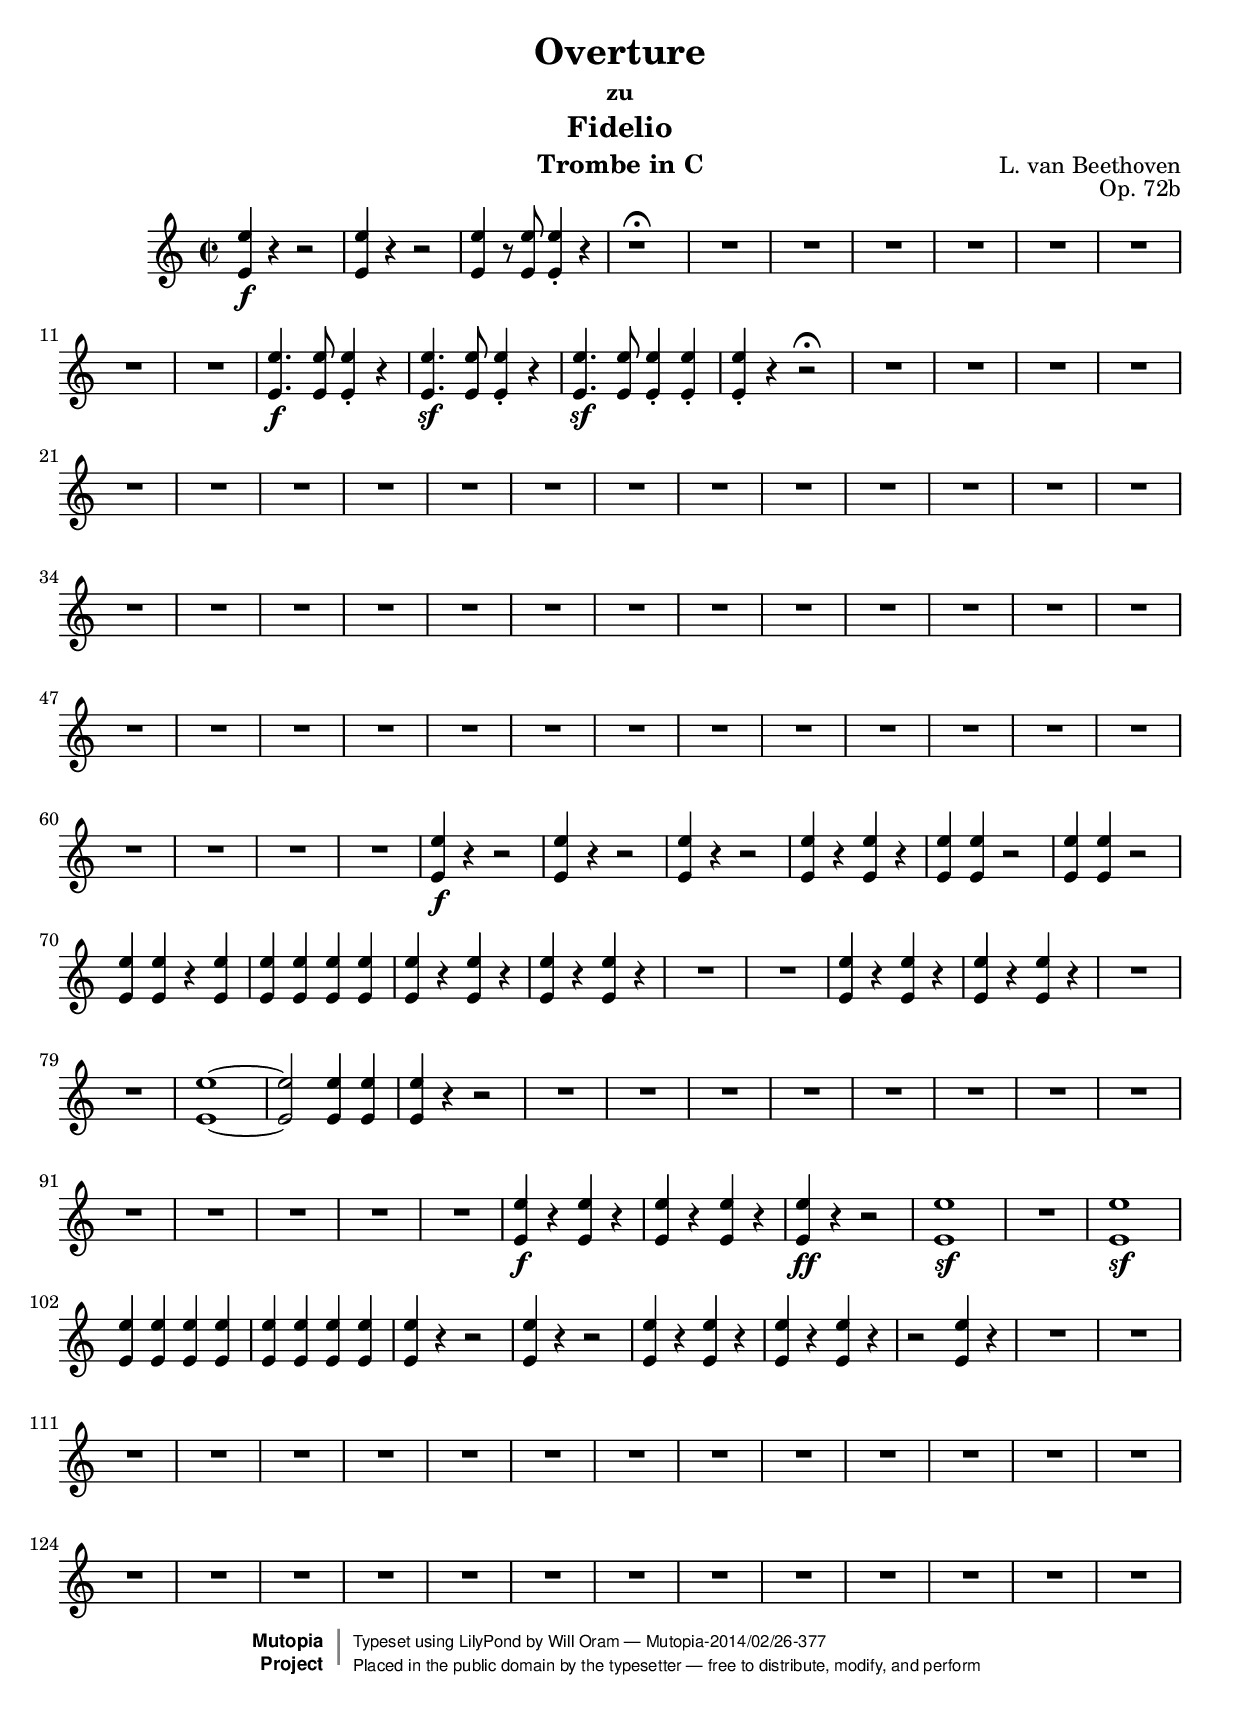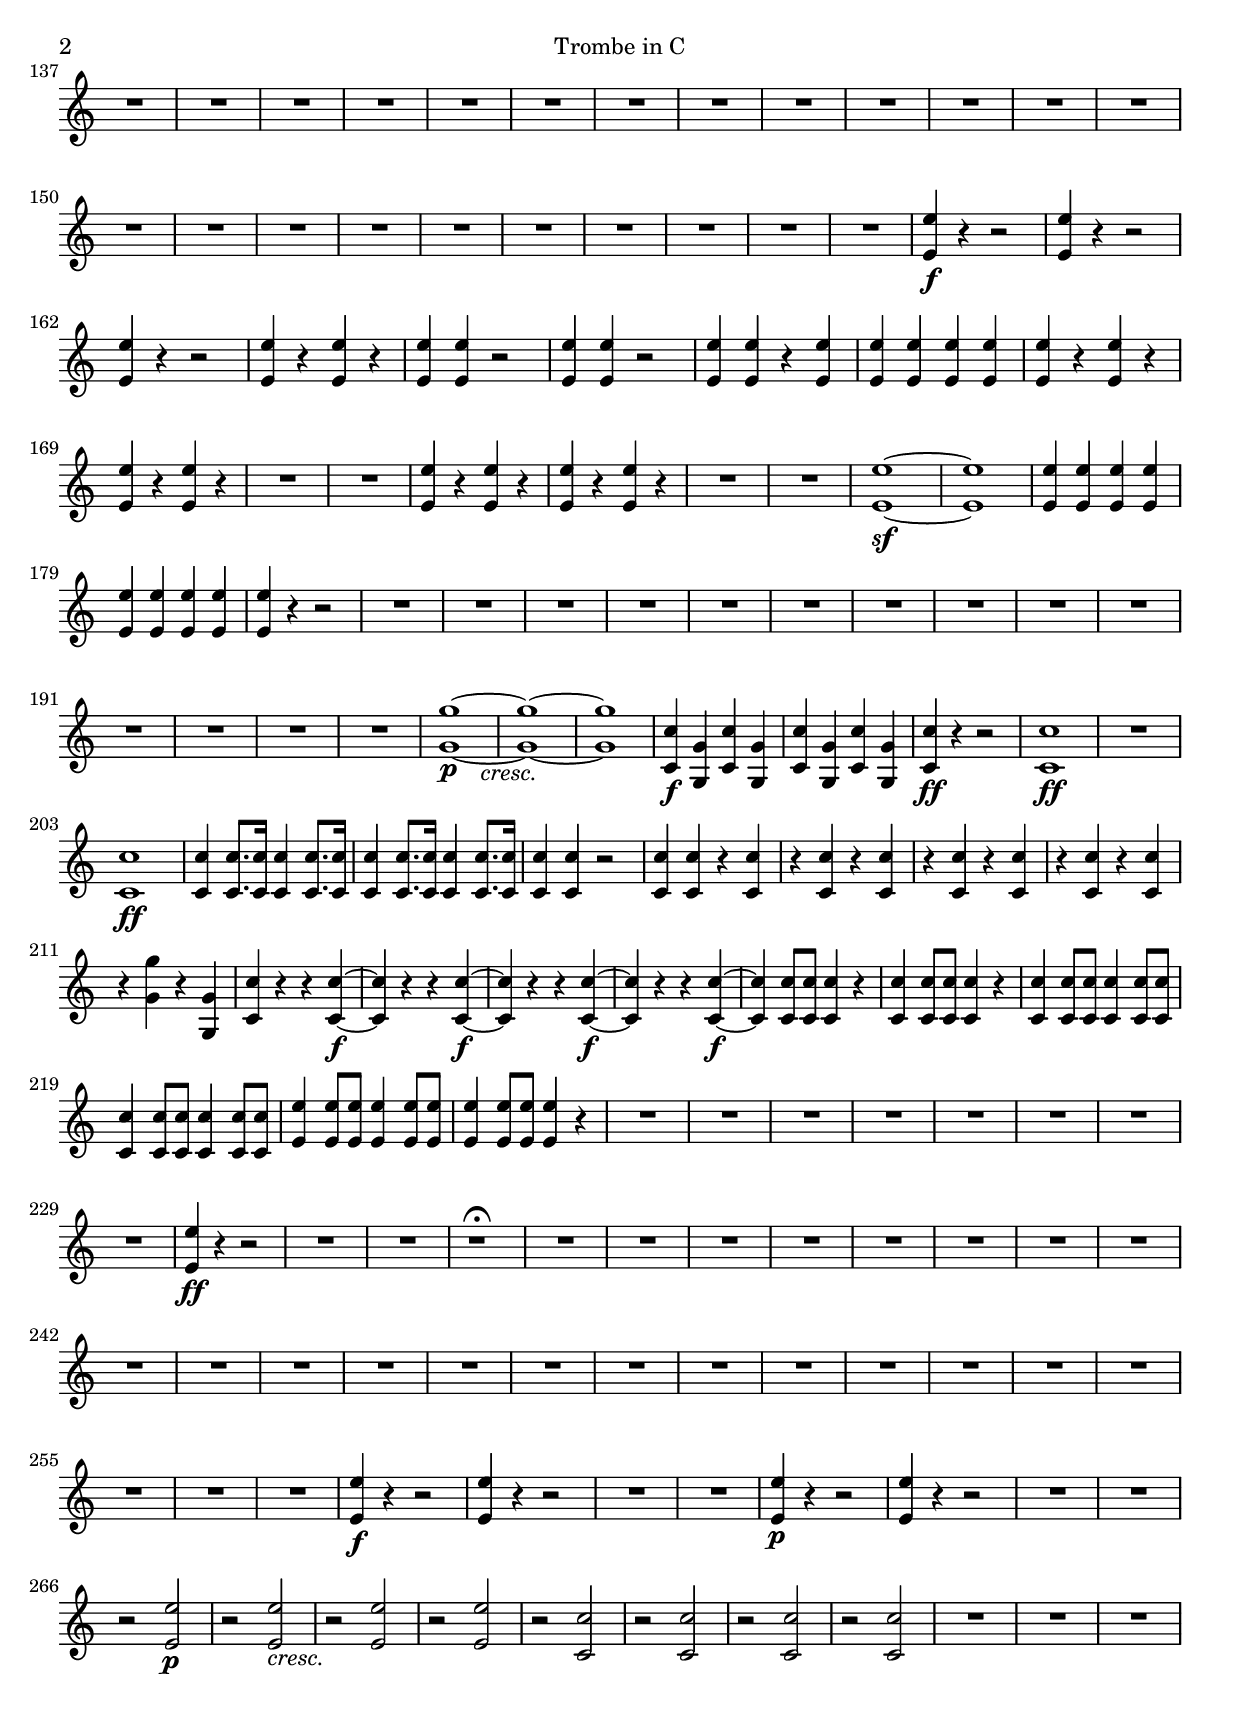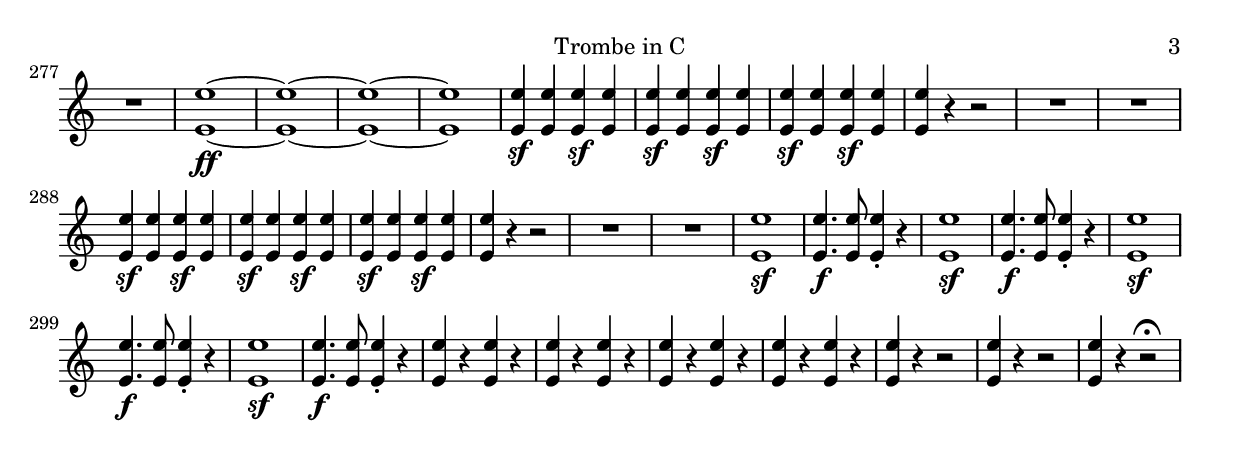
\version "2.18.0"
\include "english.ly"
\include "defs.ly"
\include "header.ly"
\header {
  instrument = "Trombe in C"
}

\version "2.18.0"
theTrumpets =  \relative c' {
	\clef "treble"
	\time 2/2
	\key c \major

	< e e' >4\f r r2
	< e e' >4 r r2
	< e e' >4 r8 < e e' > < e e' >4-. r
	r1\fermata

	R1*8

	< e e' >4.\f < e e' >8 < e e' >4-. r
	< e e' >4.\sf < e e' >8 < e e' >4-. r
	< e e' >4.\sf < e e' >8 < e e' >4-. < e e' >-.
	< e e' >-. r r2\fermata

	R1*47

	< e e' >4\f r r2
	< e e' >4 r r2
	< e e' >4 r r2
	< e e' >4 r < e e' >4 r
	< e e' >4 < e e' >4 r2
	< e e' >4 < e e' >4 r2
	< e e' >4 < e e' >4 r < e e' >4
	< e e' >4 < e e' >4 < e e' >4 < e e' >4
	< e e' >4 r < e e' >4 r
	< e e' >4 r < e e' >4 r

	R1*2

	< e e' >4 r < e e' >4 r
	< e e' >4 r < e e' >4 r

	R1*2

	< e e' >1~
	< e e' >2 < e e' >4 < e e' >4
	< e e' > r r2

	R1*13

	< e e' >4\f r < e e' >4 r
	< e e' >4 r < e e' >4 r
	< e e' >4\ff r r2
	< e e' >1\sf
	R1
	< e e' >1\sf
	< e e' >4 < e e' >4 < e e' >4 < e e' >4
	< e e' >4 < e e' >4 < e e' >4 < e e' >4
	< e e' >4 r r2
	< e e' >4 r r2
	< e e' >4 r < e e' >4 r
	< e e' >4 r < e e' >4 r
	r2 < e e' >4 r

	R1*51

	< e e' >4\f r r2
	< e e' >4 r r2
	< e e' >4 r r2
	< e e' >4 r < e e' >4 r
	< e e' >4 < e e' >4 r2
	< e e' >4 < e e' >4 r2
	< e e' >4 < e e' >4 r < e e' >4
	< e e' >4 < e e' >4 < e e' >4 < e e' >4
	< e e' >4 r < e e' >4 r
	< e e' >4 r < e e' >4 r

	R1*2

	< e e' >4 r < e e' >4 r
	< e e' >4 r < e e' >4 r

	R1*2

	< e e' >1\sf~
	< e e' >
	< e e' >4 < e e' >4 < e e' >4 < e e' >4
	< e e' >4 < e e' >4 < e e' >4 < e e' >4
	< e e' >4 r r2

	R1*14

	< g g' >1\p~_\markup { \translate #(cons 4 0) \italic cresc. }
	< g g' >~
	< g g' >
	< c, c' >4\f < g g' > < c c' > < g g' >
	< c c' >4 < g g' > < c c' > < g g' >
	< c c' >\ff r r2
	< c c' >1\ff
	R1
	< c c' >1\ff
	< c c' >4 < c c' >8. < c c' >16 < c c' >4 < c c' >8. < c c' >16
	< c c' >4 < c c' >8. < c c' >16 < c c' >4 < c c' >8. < c c' >16
	< c c' >4 < c c' > r2
	< c c' >4 < c c' > r < c c' >
	r < c c' > r < c c' >
	r < c c' > r < c c' >
	r < c c' > r < c c' >
	r < g' g' > r < g, g' >
	< c c' > r r < c c' >\f~
	< c c' > r r < c c' >\f~
	< c c' > r r < c c' >\f~
	< c c' > r r < c c' >\f~
	< c c' > < c c' >8 < c c' > < c c' >4 r
	< c c' >4 < c c' >8 < c c' > < c c' >4 r
	< c c' >4 < c c' >8 < c c' > < c c' >4 < c c' >8 < c c' >
	< c c' >4 < c c' >8 < c c' > < c c' >4 < c c' >8 < c c' >
	< e e' >4 < e e' >8 < e e' > < e e' >4 < e e' >8 < e e' >
	< e e' >4 < e e' >8 < e e' > < e e' >4 r

	R1*8

	< e e' >4\ff r r2

	R1*2
	r1\fermata

	R1*24

	< e e' >4\f r r2
	< e e' >4 r r2

	R1*2

	< e e' >4\p r r2
	< e e' >4 r r2

	R1*2

	r2 < e e' >2\p
	r2 < e e' >_\cr
	r2 < e e' >
	r2 < e e' >
	r < c c' >
	r < c c' >
	r < c c' >
	r < c c' >

	R1*4

	< e e' >1\ff~
	< e e' >~
	< e e' >~
	< e e' >
	< e e' >4\sf < e e' > < e e' >\sf < e e' >
	< e e' >4\sf < e e' > < e e' >\sf < e e' >
	< e e' >4\sf < e e' > < e e' >\sf < e e' >
	< e e' > r r2

	R1*2

	< e e' >4\sf < e e' > < e e' >\sf < e e' >
	< e e' >4\sf < e e' > < e e' >\sf < e e' >
	< e e' >4\sf < e e' > < e e' >\sf < e e' >
	< e e' > r r2

	R1*2

	< e e' >1\sf
	< e e' >4.\f < e e' >8 < e e' >4-. r
	< e e' >1\sf
	< e e' >4.\f < e e' >8 < e e' >4-. r
	< e e' >1\sf
	< e e' >4.\f < e e' >8 < e e' >4-. r
	< e e' >1\sf
	< e e' >4.\f < e e' >8 < e e' >4-. r
	< e e' >4 r < e e' >4 r
	< e e' >4 r < e e' >4 r
	< e e' >4 r < e e' >4 r
	< e e' >4 r < e e' >4 r
	< e e' > r r2
	< e e' >4 r r2
	< e e' >4 r r2\fermata
}



\score {
  \new Staff \with {
    midiInstrument = #"trumpet"
  } {
	\new Voice = "Trombe in C" \theTrumpets
  }
  \layout {}
  \midi {
    \tempo 4 = 280
  }
}
